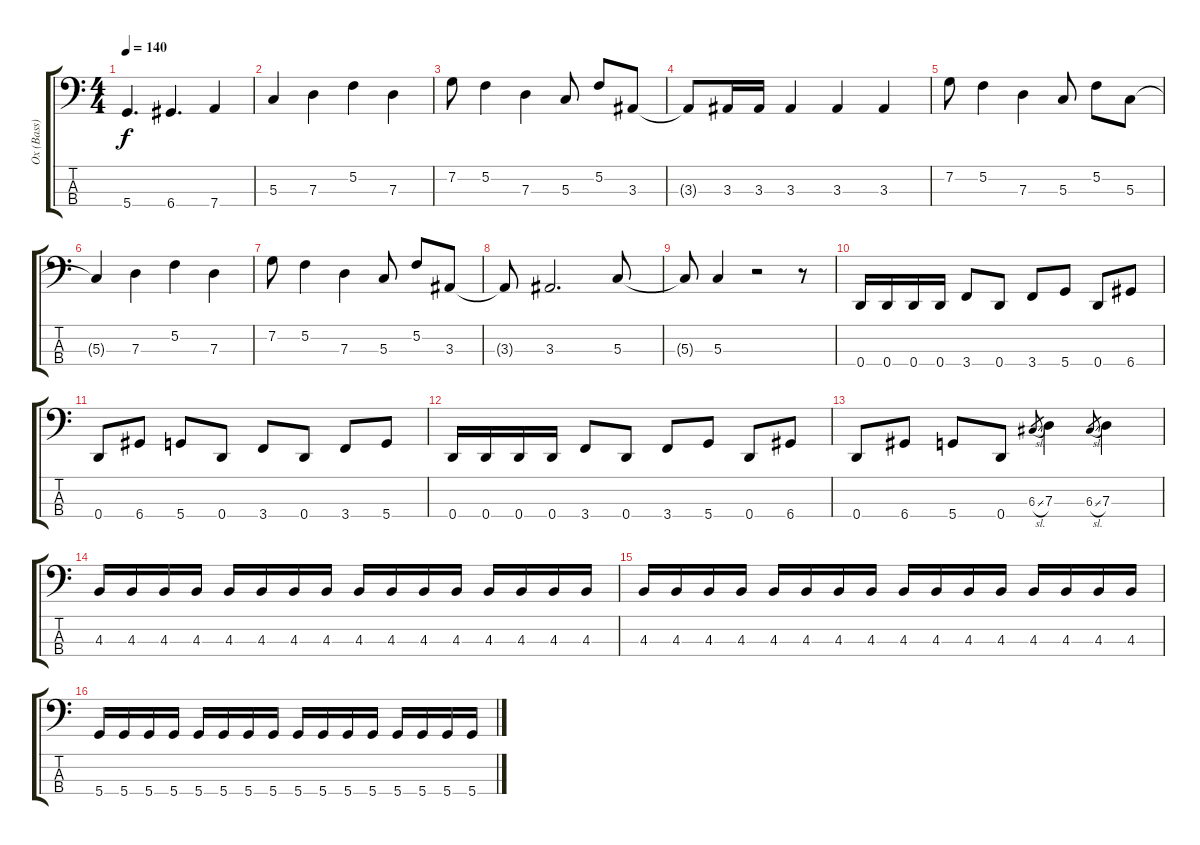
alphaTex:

\track ("Ox (Bass)" "Ox (Bass)") {instrument electricbasspick}
\staff {score tabs}
\tuning (F2 C2 G1 D1) {hide}
\ts (4 4)
\tempo 140
\clef f4
\ks c
5.4.4{d dy f} 6.4.4{d} 7.4.4 |
5.3.4 7.3.4 5.2.4 7.3.4 |
7.2.8 5.2.4 7.3.4 5.3.8 5.2.8 3.3.8 |
3.3{t}.8 3.3.16 3.3.16 3.3.4 3.3.4 3.3.4 |
7.2.8 5.2.4 7.3.4 5.3.8 5.2.8 5.3.8 |
5.3{t}.4 7.3.4 5.2.4 7.3.4 |
7.2.8 5.2.4 7.3.4 5.3.8 5.2.8 3.3.8 |
3.3{t}.8 3.3.2{d} 5.3.8 |
5.3{t}.8 5.3.4 r.2 r.8 |
0.4.16 0.4.16 0.4.16 0.4.16 3.4.8 0.4.8 3.4.8 5.4.8 0.4.8 6.4.8 |
0.4.8 6.4.8 5.4.8 0.4.8 3.4.8 0.4.8 3.4.8 5.4.8 |
0.4.16 0.4.16 0.4.16 0.4.16 3.4.8 0.4.8 3.4.8 5.4.8 0.4.8 6.4.8 |
0.4.8 6.4.8 5.4.8 0.4.8 6.3{sl}.8{gr} 7.3.4 6.3{sl}.8{gr} 7.3.4 |
4.3.16 4.3.16 4.3.16 4.3.16 4.3.16 4.3.16 4.3.16 4.3.16 4.3.16 4.3.16 4.3.16 4.3.16 4.3.16 4.3.16 4.3.16 4.3.16 |
4.3.16 4.3.16 4.3.16 4.3.16 4.3.16 4.3.16 4.3.16 4.3.16 4.3.16 4.3.16 4.3.16 4.3.16 4.3.16 4.3.16 4.3.16 4.3.16 |
5.4.16 5.4.16 5.4.16 5.4.16 5.4.16 5.4.16 5.4.16 5.4.16 5.4.16 5.4.16 5.4.16 5.4.16 5.4.16 5.4.16 5.4.16 5.4.16
